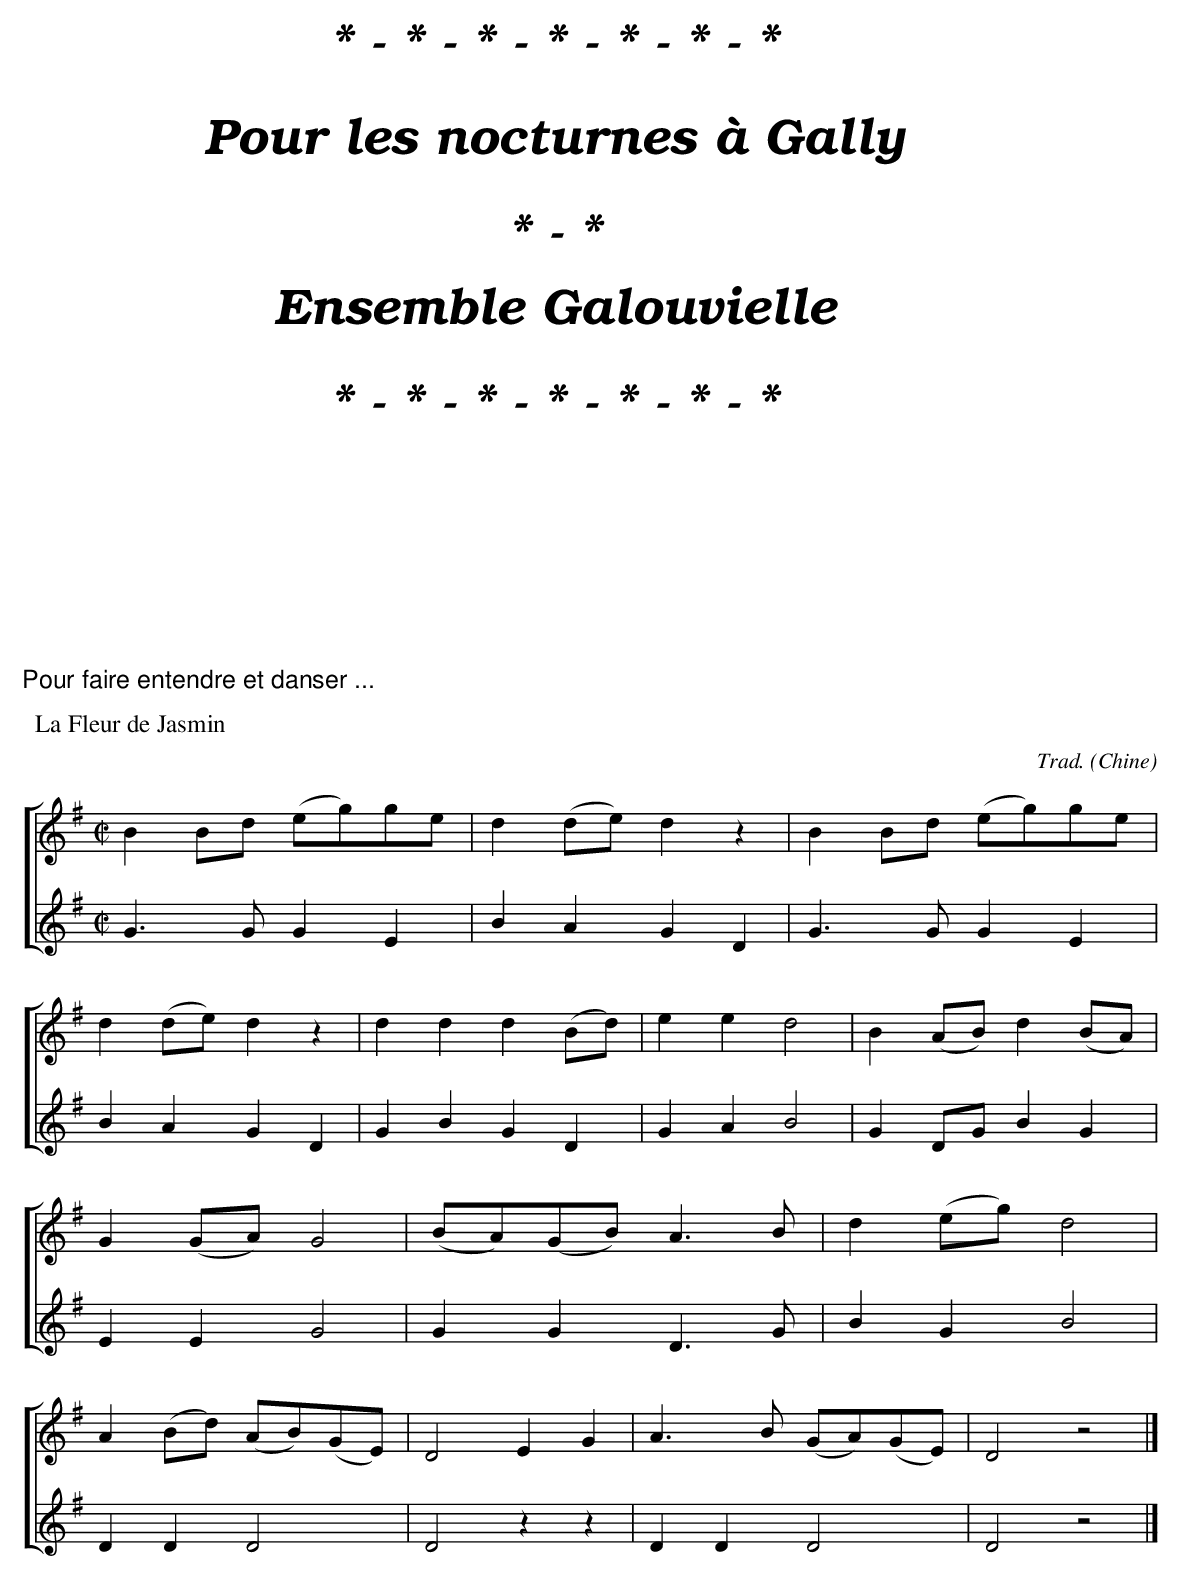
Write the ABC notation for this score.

X:1
T:Mo Li Hua
T:Fleur de Jasmin, La
C:Trad.
O:Chine
M:C|
L:1/8
K:G
%%score [1 2]
V:1
B2Bd (eg)ge | d2(de)d2z2 | B2Bd (eg)ge |
d2(de)d2z2 | d2d2d2(Bd) | e2e2d4 | B2(AB)d2(BA) |
G2(GA)G4 | (BA)(GB)A3B | d2(eg)d4 |
A2(Bd) (AB)(GE) | D4E2G2 | A3B (GA)(GE) | D4z4 |]
V:2
G3GG2E2 | B2A2G2D2 | G3GG2E2 |
B2A2G2D2 | G2B2G2D2 | G2A2B4 | G2DGB2G2 |
E2E2G4 | G2G2D3G | B2G2B4 |
D2D2D4 | D4z2z2 | D2D2D4 | D4z4 |]
